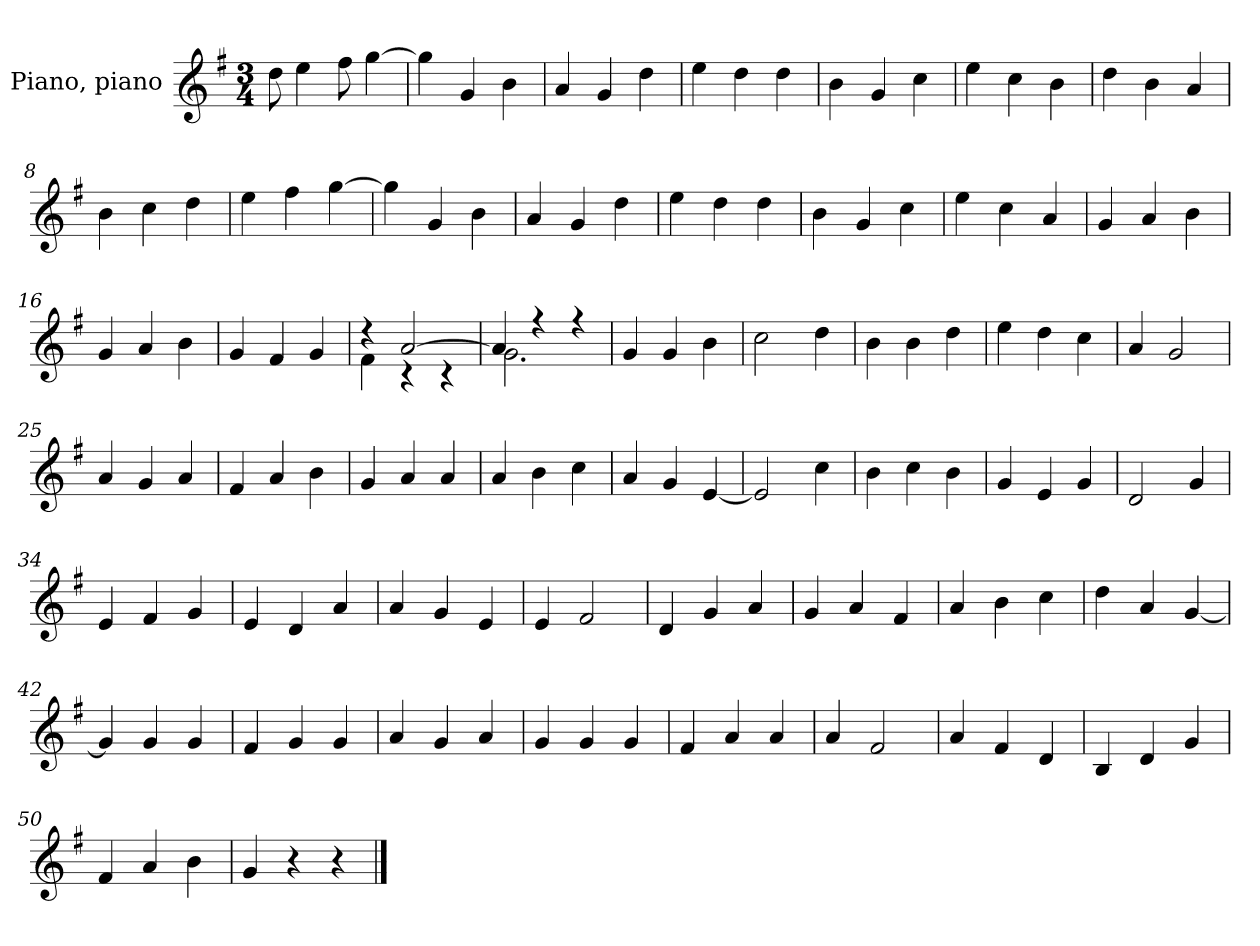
**kern
*part1
*staff1
*I"Piano, piano
*clefG2
*k[f#]
*M3/4
*MM124
=1
8dd\
4ee\
8ff#\
[4gg\
=2
4gg\]
4g/
4b\
=3
4a/
4g/
4dd\
=4
4ee\
4dd\
4dd\
=5
4b\
4g/
4cc\
=6
4ee\
4cc\
4b\
=7
4dd\
4b\
4a/
=8
4b\
4cc\
4dd\
=9
4ee\
4ff#\
[4gg\
=10
4gg\]
4g/
4b\
!!LO:LB:g=z
=11
4a/
4g/
4dd\
=12
4ee\
4dd\
4dd\
=13
4b\
4g/
4cc\
=14
4ee\
4cc\
4a/
=15
4g/
4a/
4b\
=16
4g/
4a/
4b\
=17
4g/
4f#/
4g/
=18
*^
4r	4f#\
[2a/	4r
.	4r
=19	=19
4a/]	2.g\
4r	.
4r	.
*v	*v
=20
4g/
4g/
4b\
=21
2cc\
4dd\
=22
4b\
4b\
4dd\
!!LO:LB:g=z
=23
4ee\
4dd\
4cc\
=24
4a/
2g/
=25
4a/
4g/
4a/
=26
4f#/
4a/
4b\
=27
4g/
4a/
4a/
=28
4a/
4b\
4cc\
=29
4a/
4g/
[4e/
=30
2e/]
4cc\
=31
4b\
4cc\
4b\
=32
4g/
4e/
4g/
=33
2d/
4g/
=34
4e/
4f#/
4g/
!!LO:LB:g=z
=35
4e/
4d/
4a/
=36
4a/
4g/
4e/
=37
4e/
2f#/
=38
4d/
4g/
4a/
=39
4g/
4a/
4f#/
=40
4a/
4b\
4cc\
=41
4dd\
4a/
[4g/
=42
4g/]
4g/
4g/
=43
4f#/
4g/
4g/
=44
4a/
4g/
4a/
=45
4g/
4g/
4g/
=46
4f#/
4a/
4a/
!!LO:LB:g=z
=47
4a/
2f#/
=48
4a/
4f#/
4d/
=49
4B/
4d/
4g/
=50
4f#/
4a/
4b\
=51
4g/
4r
4r
==
*-
